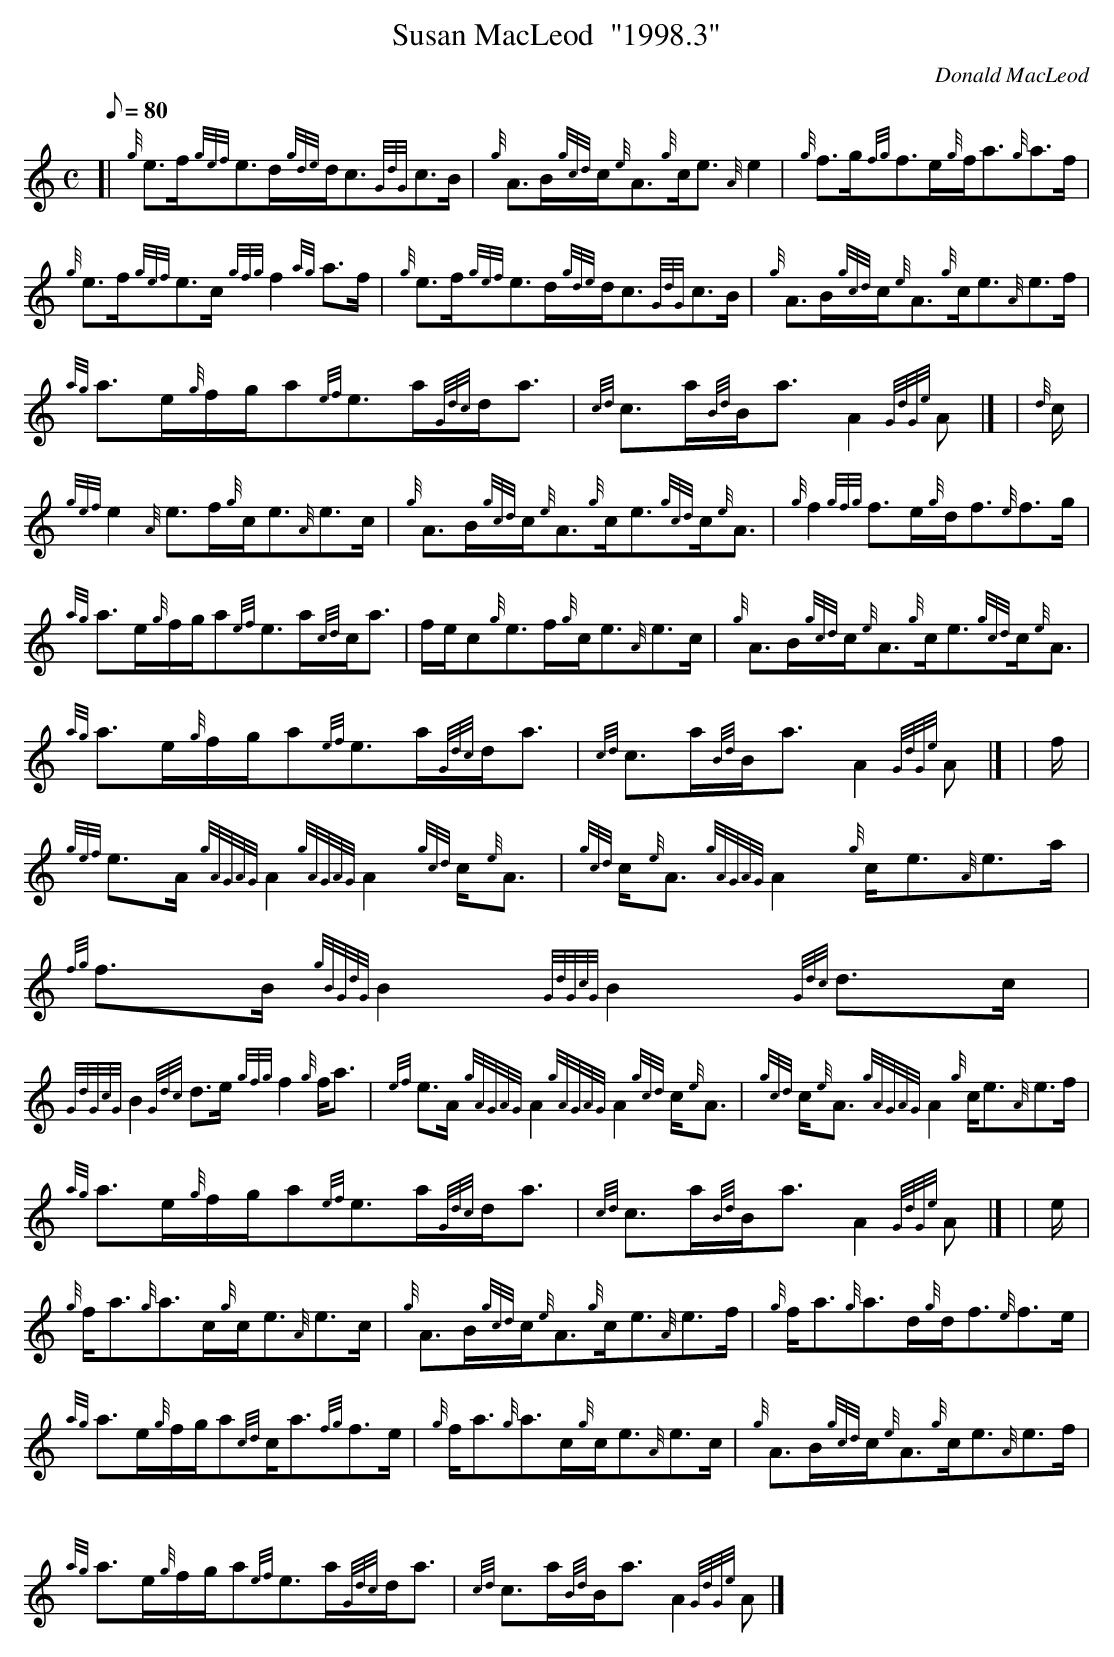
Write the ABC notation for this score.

X:1
T:Susan MacLeod  "1998.3"
M:C
L:1/8
Q:80
C:Donald MacLeod
K:HP
[| {g}e3/2f/2{gef}e3/2d/2{gde}d/2c3/2{GdG}c3/2B/2 | \
{g}A3/2B/2{gcd}c/2{e}A3/2{g}c/2e3/2{A}e2 | \
{g}f3/2g/2{fg}f3/2e/2{g}f/2a3/2{g}a3/2f/2 |
{g}e3/2f/2{gef}e3/2c/2{gfg}f2{ag}a3/2f/2 | \
{g}e3/2f/2{gef}e3/2d/2{gde}d/2c3/2{GdG}c3/2B/2 | \
{g}A3/2B/2{gcd}c/2{e}A3/2{g}c/2e3/2{A}e3/2f/2 |
{ag}a3/2e/2{g}f/2g/2a{ef}e3/2a/2{Gdc}d/2a3/2 | \
{cd}c3/2a/2{Bd}B/2a3/2A2{GdGe}A|] [ | \
{d}c/2 |
{gef}e2{A}e3/2f/2{g}c/2e3/2{A}e3/2c/2 | \
{g}A3/2B/2{gcd}c/2{e}A3/2{g}c/2e3/2{gcd}c/2{e}A3/2 | \
{g}f2{gfg}f3/2e/2{g}d/2f3/2{e}f3/2g/2 |
{ag}a3/2e/2{g}f/2g/2a{ef}e3/2a/2{cd}c/2a3/2 | \
f/2e/2c{g}e3/2f/2{g}c/2e3/2{A}e3/2c/2 | \
{g}A3/2B/2{gcd}c/2{e}A3/2{g}c/2e3/2{gcd}c/2{e}A3/2 |
{ag}a3/2e/2{g}f/2g/2a{ef}e3/2a/2{Gdc}d/2a3/2 | \
{cd}c3/2a/2{Bd}B/2a3/2A2{GdGe}A|] [ | \
f/2 |
{gef}e3/2A/2{gAGAG}A2{gAGAG}A2{gcd}c/2{e}A3/2 | \
{gcd}c/2{e}A3/2{gAGAG}A2{g}c/2e3/2{A}e3/2a/2 | \
{fg}f3/2B/2{gBGdG}B2{GdGcG}B2{Gdc}d3/2c/2 |
{GdGcG}B2{Gdc}d3/2e/2{gfg}f2{g}f/2a3/2 | \
{ef}e3/2A/2{gAGAG}A2{gAGAG}A2{gcd}c/2{e}A3/2 | \
{gcd}c/2{e}A3/2{gAGAG}A2{g}c/2e3/2{A}e3/2f/2 |
{ag}a3/2e/2{g}f/2g/2a{ef}e3/2a/2{Gdc}d/2a3/2 | \
{cd}c3/2a/2{Bd}B/2a3/2A2{GdGe}A|] [ | \
e/2 |
{g}f/2a3/2{g}a3/2c/2{g}c/2e3/2{A}e3/2c/2 | \
{g}A3/2B/2{gcd}c/2{e}A3/2{g}c/2e3/2{A}e3/2f/2 | \
{g}f/2a3/2{g}a3/2d/2{g}d/2f3/2{e}f3/2e/2 |
{ag}a3/2e/2{g}f/2g/2a{cd}c/2a3/2{fg}f3/2e/2 | \
{g}f/2a3/2{g}a3/2c/2{g}c/2e3/2{A}e3/2c/2 | \
{g}A3/2B/2{gcd}c/2{e}A3/2{g}c/2e3/2{A}e3/2f/2 |
{ag}a3/2e/2{g}f/2g/2a{ef}e3/2a/2{Gdc}d/2a3/2 | \
{cd}c3/2a/2{Bd}B/2a3/2A2{GdGe}A|]
